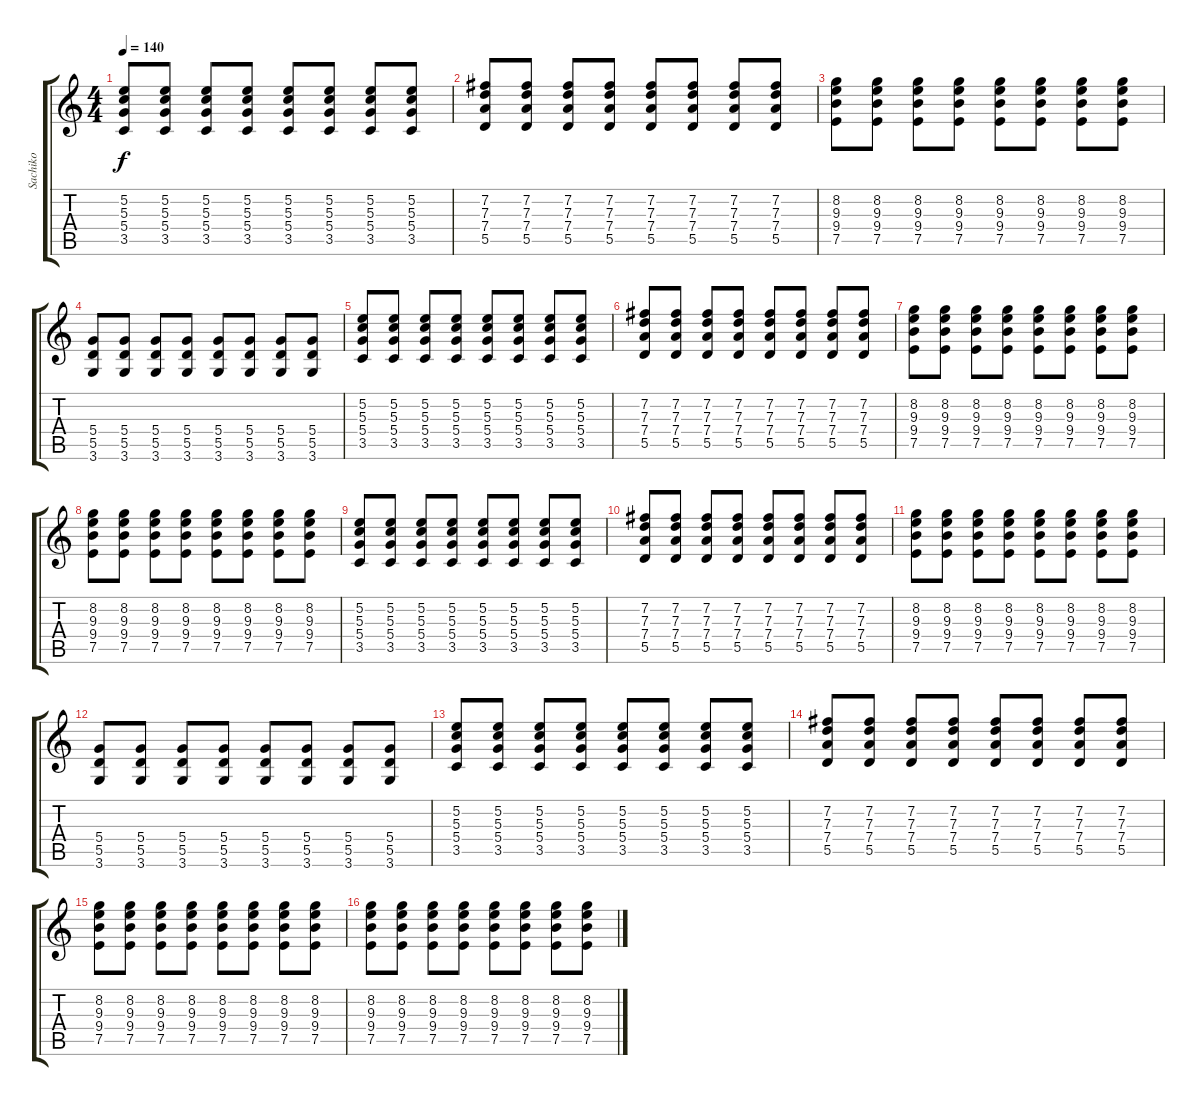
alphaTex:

\track ("Sachiko" "Sachiko") {instrument overdrivenguitar}
\staff {score tabs}
\tuning (E4 B3 G3 D3 A2 E2) {hide}
\ts (4 4)
\tempo 140
\clef g2
\ks c
(5.2 5.3 5.4 3.5).8{dy f} (5.2 5.3 5.4 3.5).8 (5.2 5.3 5.4 3.5).8 (5.2 5.3 5.4 3.5).8 (5.2 5.3 5.4 3.5).8 (5.2 5.3 5.4 3.5).8 (5.2 5.3 5.4 3.5).8 (5.2 5.3 5.4 3.5).8 |
(7.2 7.3 7.4 5.5).8 (7.2 7.3 7.4 5.5).8 (7.2 7.3 7.4 5.5).8 (7.2 7.3 7.4 5.5).8 (7.2 7.3 7.4 5.5).8 (7.2 7.3 7.4 5.5).8 (7.2 7.3 7.4 5.5).8 (7.2 7.3 7.4 5.5).8 |
(8.2 9.3 9.4 7.5).8 (8.2 9.3 9.4 7.5).8 (8.2 9.3 9.4 7.5).8 (8.2 9.3 9.4 7.5).8 (8.2 9.3 9.4 7.5).8 (8.2 9.3 9.4 7.5).8 (8.2 9.3 9.4 7.5).8 (8.2 9.3 9.4 7.5).8 |
(5.4 5.5 3.6).8 (5.4 5.5 3.6).8 (5.4 5.5 3.6).8 (5.4 5.5 3.6).8 (5.4 5.5 3.6).8 (5.4 5.5 3.6).8 (5.4 5.5 3.6).8 (5.4 5.5 3.6).8 |
(5.2 5.3 5.4 3.5).8 (5.2 5.3 5.4 3.5).8 (5.2 5.3 5.4 3.5).8 (5.2 5.3 5.4 3.5).8 (5.2 5.3 5.4 3.5).8 (5.2 5.3 5.4 3.5).8 (5.2 5.3 5.4 3.5).8 (5.2 5.3 5.4 3.5).8 |
(7.2 7.3 7.4 5.5).8 (7.2 7.3 7.4 5.5).8 (7.2 7.3 7.4 5.5).8 (7.2 7.3 7.4 5.5).8 (7.2 7.3 7.4 5.5).8 (7.2 7.3 7.4 5.5).8 (7.2 7.3 7.4 5.5).8 (7.2 7.3 7.4 5.5).8 |
(8.2 9.3 9.4 7.5).8 (8.2 9.3 9.4 7.5).8 (8.2 9.3 9.4 7.5).8 (8.2 9.3 9.4 7.5).8 (8.2 9.3 9.4 7.5).8 (8.2 9.3 9.4 7.5).8 (8.2 9.3 9.4 7.5).8 (8.2 9.3 9.4 7.5).8 |
(8.2 9.3 9.4 7.5).8 (8.2 9.3 9.4 7.5).8 (8.2 9.3 9.4 7.5).8 (8.2 9.3 9.4 7.5).8 (8.2 9.3 9.4 7.5).8 (8.2 9.3 9.4 7.5).8 (8.2 9.3 9.4 7.5).8 (8.2 9.3 9.4 7.5).8 |
(5.2 5.3 5.4 3.5).8 (5.2 5.3 5.4 3.5).8 (5.2 5.3 5.4 3.5).8 (5.2 5.3 5.4 3.5).8 (5.2 5.3 5.4 3.5).8 (5.2 5.3 5.4 3.5).8 (5.2 5.3 5.4 3.5).8 (5.2 5.3 5.4 3.5).8 |
(7.2 7.3 7.4 5.5).8 (7.2 7.3 7.4 5.5).8 (7.2 7.3 7.4 5.5).8 (7.2 7.3 7.4 5.5).8 (7.2 7.3 7.4 5.5).8 (7.2 7.3 7.4 5.5).8 (7.2 7.3 7.4 5.5).8 (7.2 7.3 7.4 5.5).8 |
(8.2 9.3 9.4 7.5).8 (8.2 9.3 9.4 7.5).8 (8.2 9.3 9.4 7.5).8 (8.2 9.3 9.4 7.5).8 (8.2 9.3 9.4 7.5).8 (8.2 9.3 9.4 7.5).8 (8.2 9.3 9.4 7.5).8 (8.2 9.3 9.4 7.5).8 |
(5.4 5.5 3.6).8 (5.4 5.5 3.6).8 (5.4 5.5 3.6).8 (5.4 5.5 3.6).8 (5.4 5.5 3.6).8 (5.4 5.5 3.6).8 (5.4 5.5 3.6).8 (5.4 5.5 3.6).8 |
(5.2 5.3 5.4 3.5).8 (5.2 5.3 5.4 3.5).8 (5.2 5.3 5.4 3.5).8 (5.2 5.3 5.4 3.5).8 (5.2 5.3 5.4 3.5).8 (5.2 5.3 5.4 3.5).8 (5.2 5.3 5.4 3.5).8 (5.2 5.3 5.4 3.5).8 |
(7.2 7.3 7.4 5.5).8 (7.2 7.3 7.4 5.5).8 (7.2 7.3 7.4 5.5).8 (7.2 7.3 7.4 5.5).8 (7.2 7.3 7.4 5.5).8 (7.2 7.3 7.4 5.5).8 (7.2 7.3 7.4 5.5).8 (7.2 7.3 7.4 5.5).8 |
(8.2 9.3 9.4 7.5).8 (8.2 9.3 9.4 7.5).8 (8.2 9.3 9.4 7.5).8 (8.2 9.3 9.4 7.5).8 (8.2 9.3 9.4 7.5).8 (8.2 9.3 9.4 7.5).8 (8.2 9.3 9.4 7.5).8 (8.2 9.3 9.4 7.5).8 |
(8.2 9.3 9.4 7.5).8 (8.2 9.3 9.4 7.5).8 (8.2 9.3 9.4 7.5).8 (8.2 9.3 9.4 7.5).8 (8.2 9.3 9.4 7.5).8 (8.2 9.3 9.4 7.5).8 (8.2 9.3 9.4 7.5).8 (8.2 9.3 9.4 7.5).8
